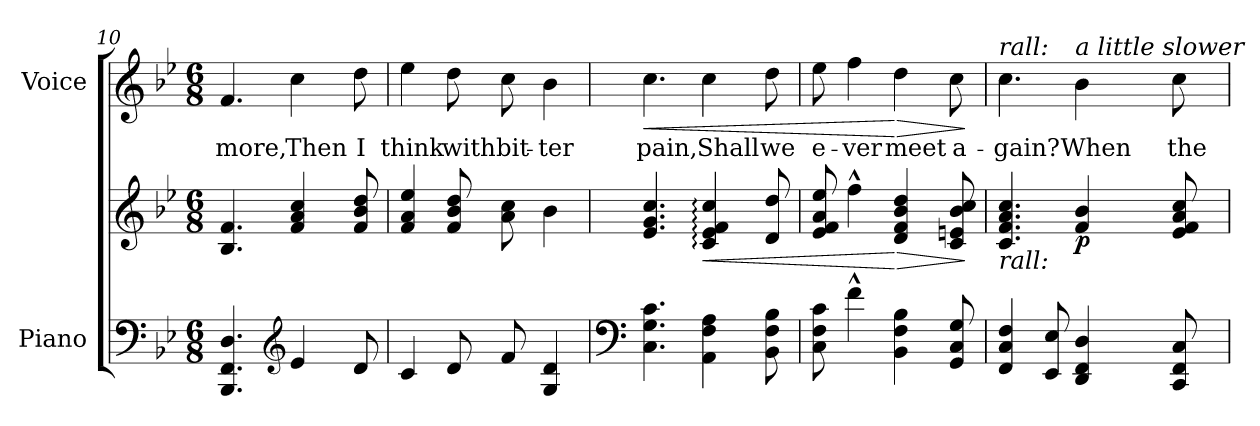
**kern	**kern	**dynam	**kern	**text	**dynam
*part2	*part2	*part2	*part1	*part1	*part1
*staff3	*staff2	*staff2/3	*staff1	*staff1	*staff1
*I"Piano	*	*	*I"Voice	*	*
*I'Pno	*	*	*	*	*
*clefF4	*clefG2	*	*clefG2	*	*
*k[b-e-]	*k[b-e-]	*	*k[b-e-]	*	*
*M6/8	*M6/8	*	*M6/8	*	*
=10	=10	=10	=10	=10	=10
!	!	!	!	!LO:LY:b	!
4.BBB-/ 4.FF/ 4.D/	4.B-/ 4.f/	.	4.f/	more,	.
*clefG2	*	*	*	*	*
!	!	!	!	!LO:LY:b	!
4e-/	4f/ 4a/ 4cc/	.	4cc\	Then	.
!	!	!	!	!LO:LY:b	!
8d/	8f/ 8b-/ 8dd/	.	8dd\	I	.
!!LO:PB:g=z
=11	=11	=11	=11	=11	=11
!	!	!	!	!LO:LY:b	!
4c/	4f/ 4a/ 4ee-/	.	4ee-\	think	.
!	!	!	!	!LO:LY:b	!
8d/	8f/ 8b-/ 8dd/	.	8dd\	with	.
!	!	!	!	!LO:LY:b	!
8f/	8a\ 8cc\	.	8cc\	bit-	.
!	!	!	!	!LO:LY:b	!
4G/ 4d/	4b-\	.	4b-\	-ter	.
=12	=12	=12	=12	=12	=12
*clefF4	*	*	*	*	*
!	!	!	!	!LO:LY:b	!LO:HP:b
4.C\ 4.G\ 4.c\	4.e-/ 4.g/ 4.cc/	.	4.cc\	pain,	<
!	!	!LO:HP:b	!	!LO:LY:b	!
4AA\ 4F\ 4A\	4c/: 4e-/: 4f/: 4cc/:	<	4cc\	Shall	.
!	!	!	!	!LO:LY:b	!
8BB-\ 8F\ 8B-\	8d/ 8dd/	.	8dd\	we	.
=13	=13	=13	=13	=13	=13
!	!	!	!	!LO:LY:b	!
8C\ 8F\ 8c\	8e-/ 8f/ 8a/ 8ee-/	.	8ee-\	e-	.
!	!	!	!	!LO:LY:b	!
4f^^\	4ff^^\	.	4ff\	-ver	.
!	!	!LO:HP:n=1:b	!	!LO:LY:b	!LO:HP:n=1:b
4BB-\ 4F\ 4B-\	4d/ 4f/ 4b-/ 4dd/	[ >	4dd\	meet	[ >
!	!	!	!	!LO:LY:b	!
8GG/ 8C/ 8G/	8c/ 8en/ 8b-/ 8cc/	.	8cc\	a-	.
.	.	]	.	.	]
=14	=14	=14	=14	=14	=14
*	*	*	*MM88	*	*
!	!	!	!LO:TX:a:i:t=rall&colon;	!	!
!	!LO:TX:b:i:t=rall&colon;	!	!	!	!
!	!	!	!	!LO:LY:b	!
4FF/ 4C/ 4F/	4.c/ 4.f/ 4.a/ 4.cc/	.	4.cc\	-gain?	.
8EE-/ 8E-/	.	.	.	.	.
!	!	!	!LO:TX:a:i:t=a little slower	!	!
!	!	!LO:DY:b	!	!LO:LY:b	!LO:DY:a
!	!	!	!	!	!LO:DY:n=1:a
4DD/ 4FF/ 4D/	4f/ 4b-/	p	4b-\	When	p other-dynamics
!	!	!	!	!LO:LY:b	!
8CC/ 8FF/ 8C/	8e-/ 8f/ 8a/ 8cc/	.	8cc\	the	.
=	=	=	=	=	=
*-	*-	*-	*-	*-	*-
